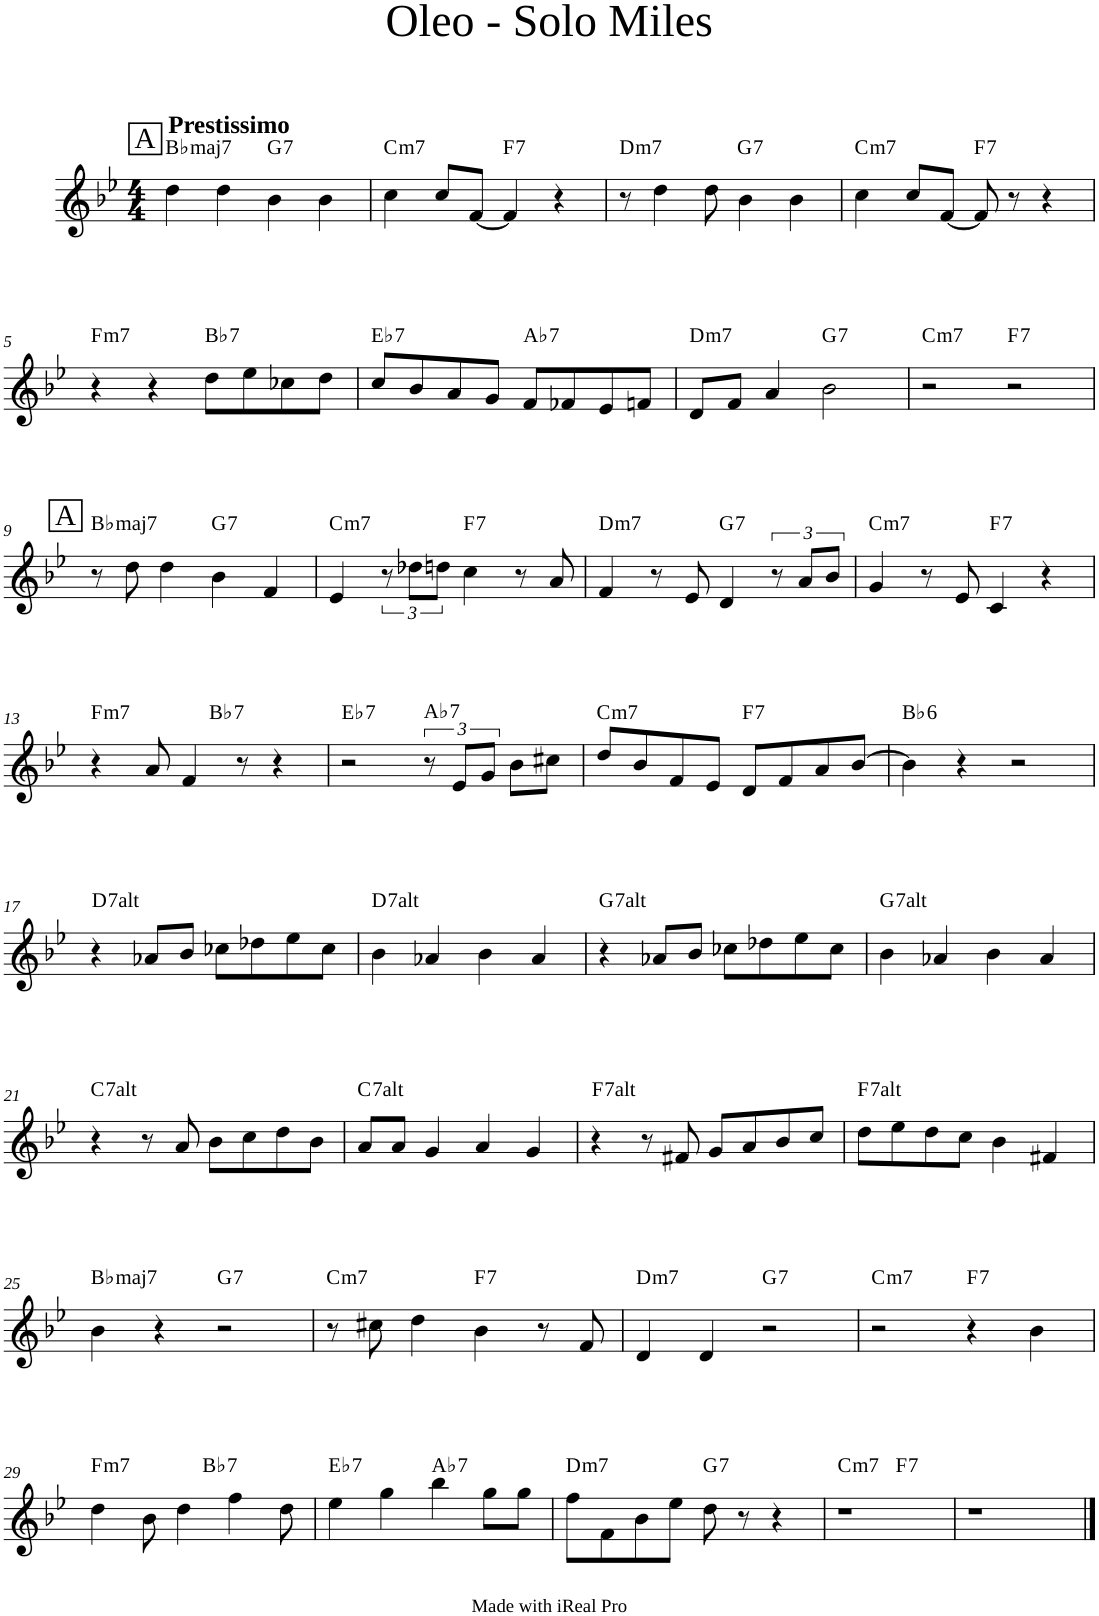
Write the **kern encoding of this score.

**kern	**harte
*part1	*part1
*staff1	*
*I"Lead sheet	*
*clefG2	*
*k[b-e-]	*
*M4/4	*
!!LO:REH:place=s1:a:cj:fs=14:t=A
=1	=1
!LO:TX:a:B:t=Prestissimo	!LO:H:kt=maj7
4dd\	Bb:maj7
4dd\	.
!	!LO:H:kt=7
4b-\	G:7
4b-\	.
=2	=2
!	!LO:H:kt=m7
4cc\	C:min7
8cc/L	.
[8f/J	.
!	!LO:H:kt=7
4f/]	F:7
4r	.
=3	=3
!	!LO:H:kt=m7
8r	D:min7
4dd\	.
8dd\	.
!	!LO:H:kt=7
4b-\	G:7
4b-\	.
=4	=4
!	!LO:H:kt=m7
4cc\	C:min7
8cc/L	.
[8f/J	.
!	!LO:H:kt=7
8f/]	F:7
8r	.
4r	.
!!LO:LB:g=z
=5	=5
!	!LO:H:kt=m7
4r	F:min7
4r	.
!	!LO:H:kt=7
8dd\L	Bb:7
8ee-\	.
8cc-X\	.
8dd\J	.
=6	=6
!	!LO:H:kt=7
8cc/L	Eb:7
8b-/	.
8a/	.
8g/J	.
!	!LO:H:kt=7
8f/L	Ab:7
8f-X/	.
8e-/	.
8fn/J	.
=7	=7
!	!LO:H:kt=m7
8d/L	D:min7
8f/J	.
4a/	.
!	!LO:H:kt=7
2b-\	G:7
=8	=8
!	!LO:H:kt=m7
2r	C:min7
!	!LO:H:kt=7
2r	F:7
!!LO:LB:g=z
!!LO:REH:place=s1:a:cj:fs=14:t=A
=9	=9
!	!LO:H:kt=maj7
8r	Bb:maj7
8dd\	.
4dd\	.
!	!LO:H:kt=7
4b-\	G:7
4f/	.
=10	=10
!	!LO:H:kt=m7
4e-/	C:min7
12r	.
12dd-X\L	.
12ddn\J	.
!	!LO:H:kt=7
4cc\	F:7
8r	.
8a/	.
=11	=11
!	!LO:H:kt=m7
4f/	D:min7
8r	.
8e-/	.
!	!LO:H:kt=7
4d/	G:7
12r	.
12a/L	.
12b-/J	.
=12	=12
!	!LO:H:kt=m7
4g/	C:min7
8r	.
8e-/	.
!	!LO:H:kt=7
4c/	F:7
4r	.
!!LO:LB:g=z
=13	=13
!	!LO:H:kt=m7
*^	*
4r	2ryy	F:min7
8a/	.	.
4f/	.	.
!	!	!LO:H:kt=7
.	2ryy	Bb:7
8r	.	.
4r	.	.
=14	=14	=14
!	!	!LO:H:kt=7
*v	*v	*
2r	Eb:7
!	!LO:H:kt=7
12r	Ab:7
12e-/L	.
12g/J	.
8b-\L	.
8cc#X\J	.
=15	=15
!	!LO:H:kt=m7
8dd/L	C:min7
8b-/	.
8f/	.
8e-/J	.
!	!LO:H:kt=7
8d/L	F:7
8f/	.
8a/	.
[8b-/J	.
=16	=16
!	!LO:H:kt=6
4b-\]	Bb:maj6
4r	.
2r	.
!!LO:LB:g=z
=17	=17
!	!LO:H:kt=7
4r	D:(3,b5,#5,b7,b9,#9)
8a-X/L	.
8b-/J	.
8cc-X\L	.
8dd-X\	.
8ee-\	.
8cc-\J	.
=18	=18
!	!LO:H:kt=7
4b-\	D:(3,b5,#5,b7,b9,#9)
4a-X/	.
4b-\	.
4a-/	.
=19	=19
!	!LO:H:kt=7
4r	G:(3,b5,#5,b7,b9,#9)
8a-X/L	.
8b-/J	.
8cc-X\L	.
8dd-X\	.
8ee-\	.
8cc-\J	.
=20	=20
!	!LO:H:kt=7
4b-\	G:(3,b5,#5,b7,b9,#9)
4a-X/	.
4b-\	.
4a-/	.
!!LO:LB:g=z
=21	=21
!	!LO:H:kt=7
4r	C:(3,b5,#5,b7,b9,#9)
8r	.
8a/	.
8b-\L	.
8cc\	.
8dd\	.
8b-\J	.
=22	=22
!	!LO:H:kt=7
8a/L	C:(3,b5,#5,b7,b9,#9)
8a/J	.
4g/	.
4a/	.
4g/	.
=23	=23
!	!LO:H:kt=7
4r	F:(3,b5,#5,b7,b9,#9)
8r	.
8f#X/	.
8g/L	.
8a/	.
8b-/	.
8cc/J	.
=24	=24
!	!LO:H:kt=7
8dd\L	F:(3,b5,#5,b7,b9,#9)
8ee-\	.
8dd\	.
8cc\J	.
4b-\	.
4f#X/	.
!!LO:LB:g=z
=25	=25
!	!LO:H:kt=maj7
4b-\	Bb:maj7
4r	.
!	!LO:H:kt=7
2r	G:7
=26	=26
!	!LO:H:kt=m7
8r	C:min7
8cc#X\	.
4dd\	.
!	!LO:H:kt=7
4b-\	F:7
8r	.
8f/	.
=27	=27
!	!LO:H:kt=m7
4d/	D:min7
4d/	.
!	!LO:H:kt=7
2r	G:7
=28	=28
!	!LO:H:kt=m7
2r	C:min7
!	!LO:H:kt=7
4r	F:7
4b-\	.
!!LO:LB:g=z
=29	=29
!	!LO:H:kt=m7
*^	*
4dd\	2ryy	F:min7
8b-\	.	.
4dd\	.	.
!	!	!LO:H:kt=7
.	2ryy	Bb:7
4ff\	.	.
8dd\	.	.
=30	=30	=30
!	!	!LO:H:kt=7
*v	*v	*
4ee-\	Eb:7
4gg\	.
!	!LO:H:kt=7
4bb-\	Ab:7
8gg\L	.
8gg\J	.
=31	=31
!	!LO:H:kt=m7
8ff\L	D:min7
8f\	.
8b-\	.
8ee-\J	.
!	!LO:H:kt=7
8dd\	G:7
8r	.
4r	.
=32	=32
!	!LO:H:kt=m7
*^	*
1r	2ryy	C:min7
!	!	!LO:H:kt=7
.	2ryy	F:7
*v	*v	*
=33	=33
1r	.
==	==
*-	*-
